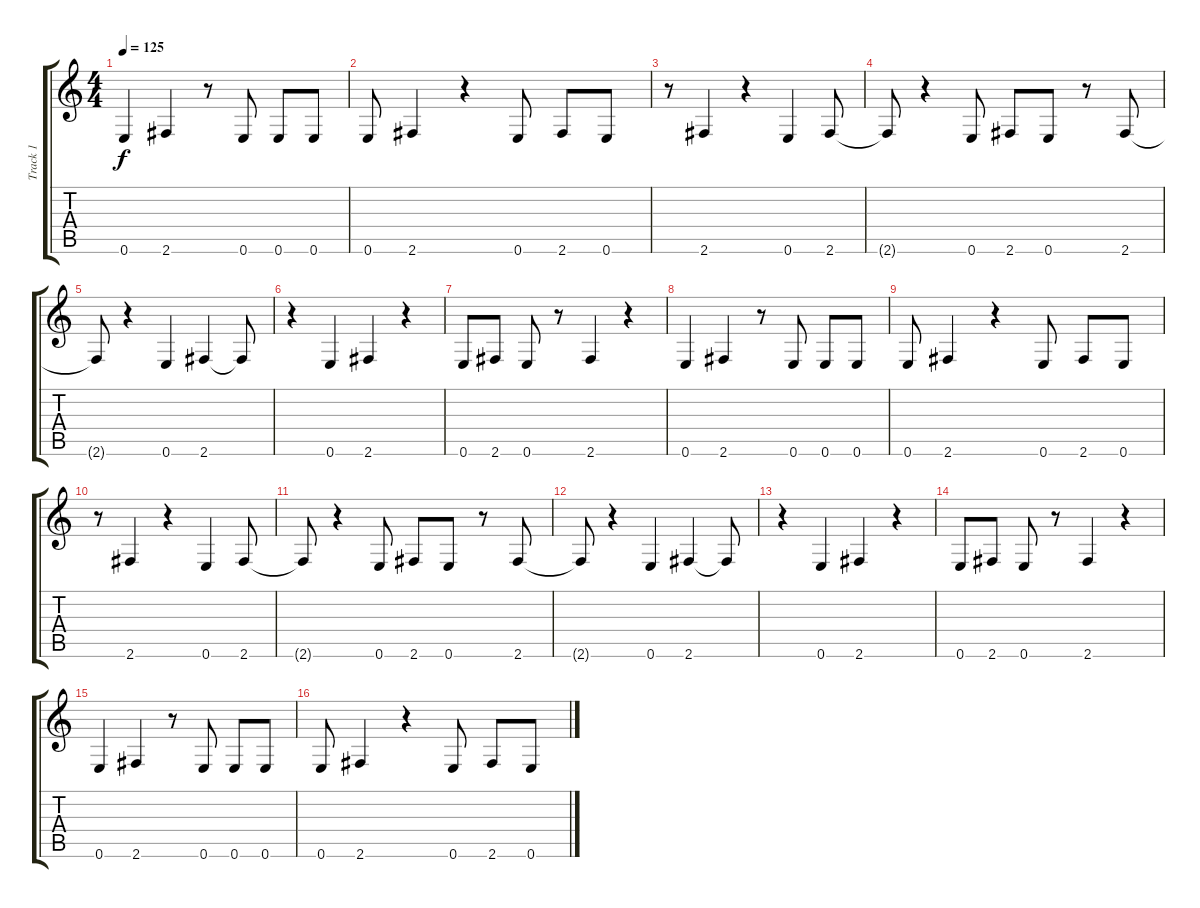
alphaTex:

\track ("Track 1" "Track 1") {instrument overdrivenguitar}
\staff {score tabs}
\tuning (E4 B3 G3 D3 A2 E2) {hide}
\ts (4 4)
\tempo 125
\clef g2
\ks c
0.6.4{dy f} 2.6.4 r.8 0.6.8 0.6.8 0.6.8 |
0.6.8 2.6.4 r.4 0.6.8 2.6.8 0.6.8 |
r.8 2.6.4 r.4 0.6.4 2.6.8 |
2.6{t}.8 r.4 0.6.8 2.6.8 0.6.8 r.8 2.6.8 |
2.6{t}.8 r.4 0.6.4 2.6.4 2.6{t}.8 |
r.4 0.6.4 2.6.4 r.4 |
0.6.8 2.6.8 0.6.8 r.8 2.6.4 r.4 |
0.6.4 2.6.4 r.8 0.6.8 0.6.8 0.6.8 |
0.6.8 2.6.4 r.4 0.6.8 2.6.8 0.6.8 |
r.8 2.6.4 r.4 0.6.4 2.6.8 |
2.6{t}.8 r.4 0.6.8 2.6.8 0.6.8 r.8 2.6.8 |
2.6{t}.8 r.4 0.6.4 2.6.4 2.6{t}.8 |
r.4 0.6.4 2.6.4 r.4 |
0.6.8 2.6.8 0.6.8 r.8 2.6.4 r.4 |
0.6.4 2.6.4 r.8 0.6.8 0.6.8 0.6.8 |
0.6.8 2.6.4 r.4 0.6.8 2.6.8 0.6.8
